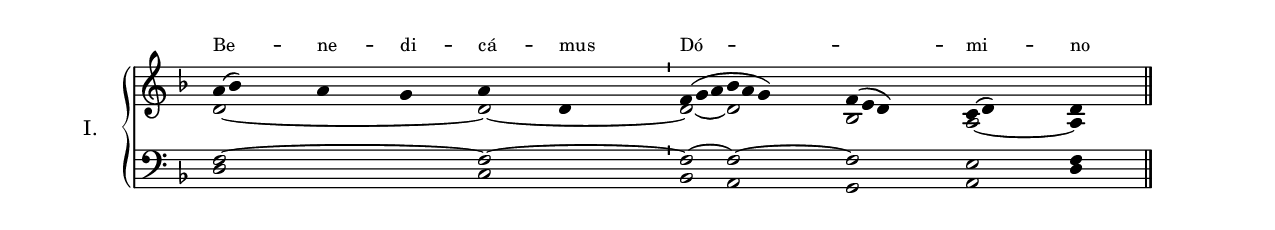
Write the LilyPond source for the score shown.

\version "2.18"
\include "gregorian.ly"
\include "noh2.ily"

%Page reference: page v.67
%(volume.page)

%Proofed 3/14

global = {
 \key d \minor
 \cadenzaOn 
 \override Glissando #'thickness = #2.0
}

chantText = \lyricmode {
Be -- ne -- di -- cá -- mus Dó -- _ mi -- no }

chantMusic = {
\tieDown    a'4 ( bes'4) a'4 g'4 a'4 d'4 \divisioMinima
  f'4 ( g'4 a'4 bes'4 a'4 g'4) f'4 ( e'4 d'4) c'4 ( d'4) d'4 \finalis

}

altoMusic = {
d'2*4/2 ~ d'2 ~ d'2*3/2 ~ d'2*3/2 bes2*3/2 a2 ~ a4 \finalis
}

tenorMusic = {
f2*4/2 ~ f2 ~ \divisioMinima f2*3/2 ~ f2*3/2 ~ f2*3/2 e2 f4 \finalis
}

bassMusic = {
d2*4/2 c2 bes,2*3/2 a,2*3/2 g,2*3/2 a,2 d4 \finalis
}

voiceLines = {
\voiceLineStyle


}

\score{
  <<
    \new Lyrics
    \new GrandStaff <<
      \set GrandStaff.autoBeaming = ##f
      \set GrandStaff.instrumentName = \markup \center-column {
        "I."
      }
      \new Staff = up <<
        \new Voice = "chant" {
          \voiceOne \global \chantMusic
        }
        \new Voice {
          \voiceTwo \global \altoMusic
        }
      >>

      \new Staff = down <<
        \clef bass
        \new Voice {
          \voiceOne \global \tenorMusic
        }
        \new Voice {
          \voiceTwo \global \bassMusic
        }
	\new Voice {
        \voiceThree \global \voiceLines
        }
      >>
    >>
    \context Lyrics {
      \lyricsto chant {
      \chantText
    }
    }
  >>
  \layout{
  }
  
}
